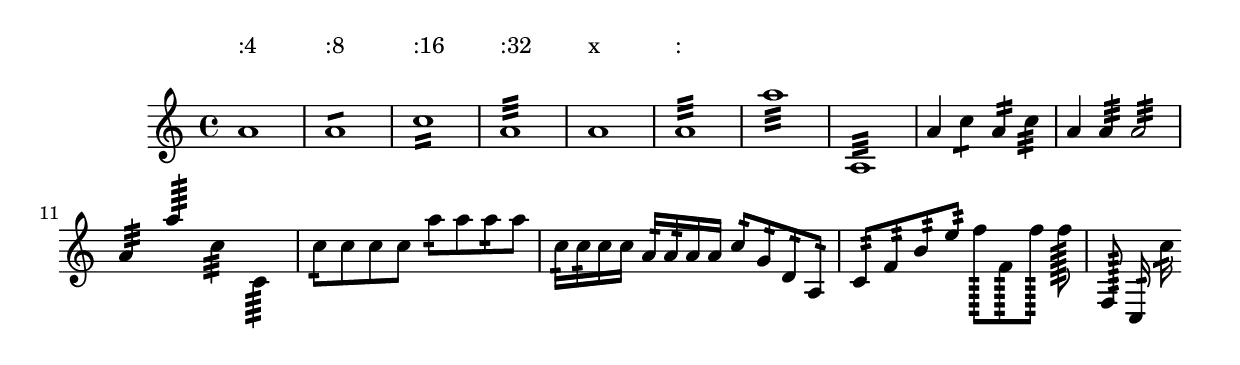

\version "2.7.39"
\header{
  texidoc="
Stem tremolos or rolls are tremolo signs that look like beam segments
crossing stems.  If the stem is in a beam, the tremolo must be parallel
to the beam.  If the stem is invisible (e.g. on a whole note), the
tremolo must be centered on the note. If the note has a flag (eg. an
unbeamed 8th note), the tremolo should be shortened if the stem is up
and tilted extra if the stem is down.

The tremolos should be positioned a fixed distance from the end of the
stems unless there is no stem, in which case they should be positioned
a fixed distance from the note head.
"
}



\context Voice \relative c''{
  \textSpannerUp
  \override TextScript  #'padding = #5
  a1:4^":4" a:8^":8" c:16^":16" a:32^":32" a^"x" a:^":"
  a':32 a,,:32
  a'4:4 c:8 a:16 c:32 a a: a2:
  \break
  \stemUp
  a4:32 a'4:64 
  \stemDown
  c,4:32 c,4:64
  \stemNeutral
  c'8:16 c c c
  a': a a: a
  c,16:32 c: c c a16:32 a: a a
  c8:16 g: d: a:
  c8:32 f: b: e:
  f8:256[ f,8: f':] f: \noBeam f,,: \noBeam c16:32 \noBeam c'':
}


